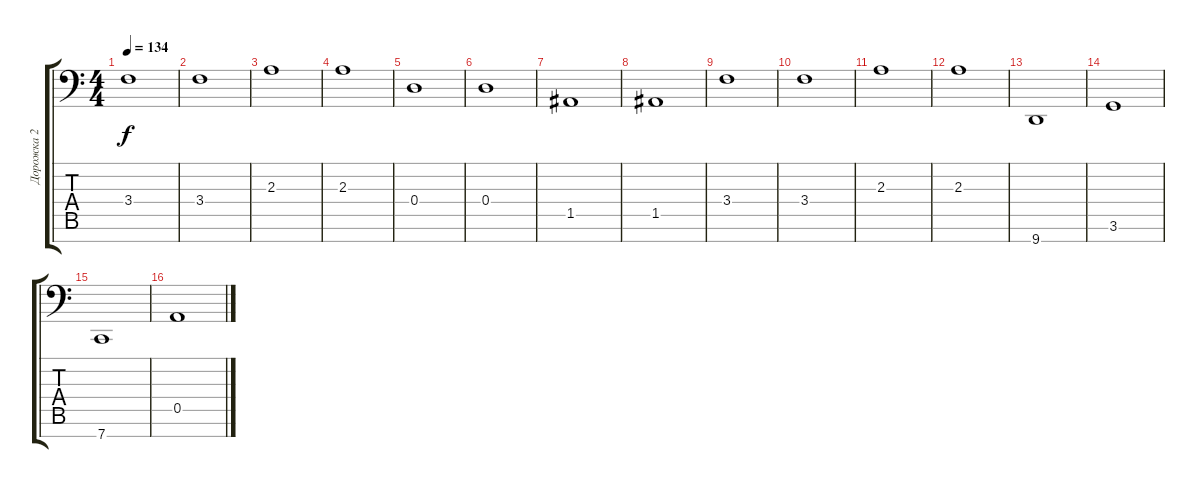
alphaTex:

\track ("Дорожка 2" "Дорожка 2") {instrument synthstrings2}
\staff {score tabs}
\tuning (E4 B3 G3 D3 A2 E2 F1) {hide}
\ts (4 4)
\tempo 134
\clef f4
\ks c
3.4.1{dy f} |
3.4.1 |
2.3.1 |
2.3.1 |
0.4.1 |
0.4.1 |
1.5.1 |
1.5.1 |
3.4.1 |
3.4.1 |
2.3.1 |
2.3.1 |
9.7.1 |
3.6.1 |
7.7.1 |
0.5.1
